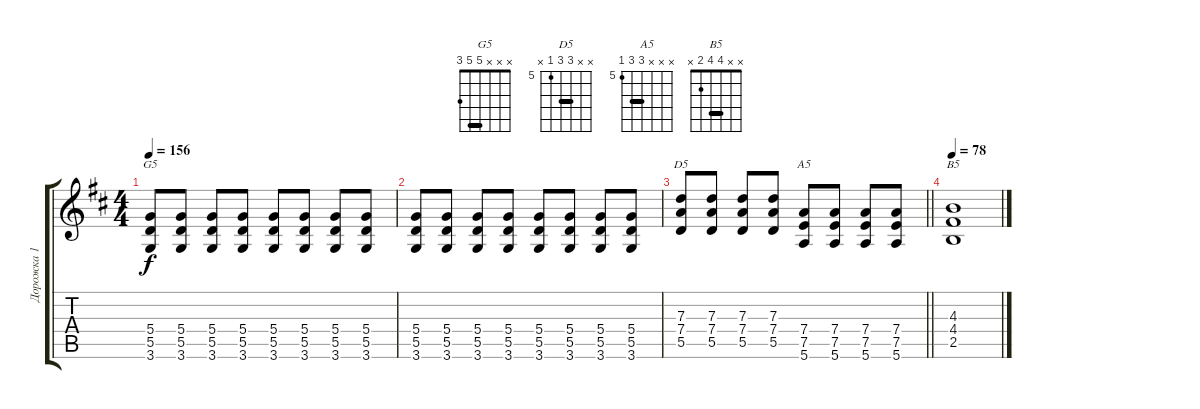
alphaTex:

\track ("Дорожка 1" "Дорожка 1") {instrument distortionguitar}
\staff {score tabs}
\tuning (E4 B3 G3 D3 A2 E2) {hide}
\chord ("G5" x x x 5 5 3) {barre 5}
\chord ("D5" x x 7 7 5 x) {firstfret 5 barre 7}
\chord ("A5" x x x 7 7 5) {firstfret 5 barre 7}
\chord ("B5" x x 4 4 2 x) {barre 4}
\ts (4 4)
\tempo 156
\clef g2
\ks bminor
(5.4 5.5 3.6).8{ch "G5" dy f} (5.4 5.5 3.6).8 (5.4 5.5 3.6).8 (5.4 5.5 3.6).8 (5.4 5.5 3.6).8 (5.4 5.5 3.6).8 (5.4 5.5 3.6).8 (5.4 5.5 3.6).8 |
(5.4 5.5 3.6).8 (5.4 5.5 3.6).8 (5.4 5.5 3.6).8 (5.4 5.5 3.6).8 (5.4 5.5 3.6).8 (5.4 5.5 3.6).8 (5.4 5.5 3.6).8 (5.4 5.5 3.6).8 |
\barLineRight lightlight
(7.3 7.4 5.5).8{ch "D5"} (7.3 7.4 5.5).8 (7.3 7.4 5.5).8 (7.3 7.4 5.5).8 (7.4 7.5 5.6).8{ch "A5"} (7.4 7.5 5.6).8 (7.4 7.5 5.6).8 (7.4 7.5 5.6).8 |
\tempo 78
(4.3 4.4 2.5).1{ch "B5"}
